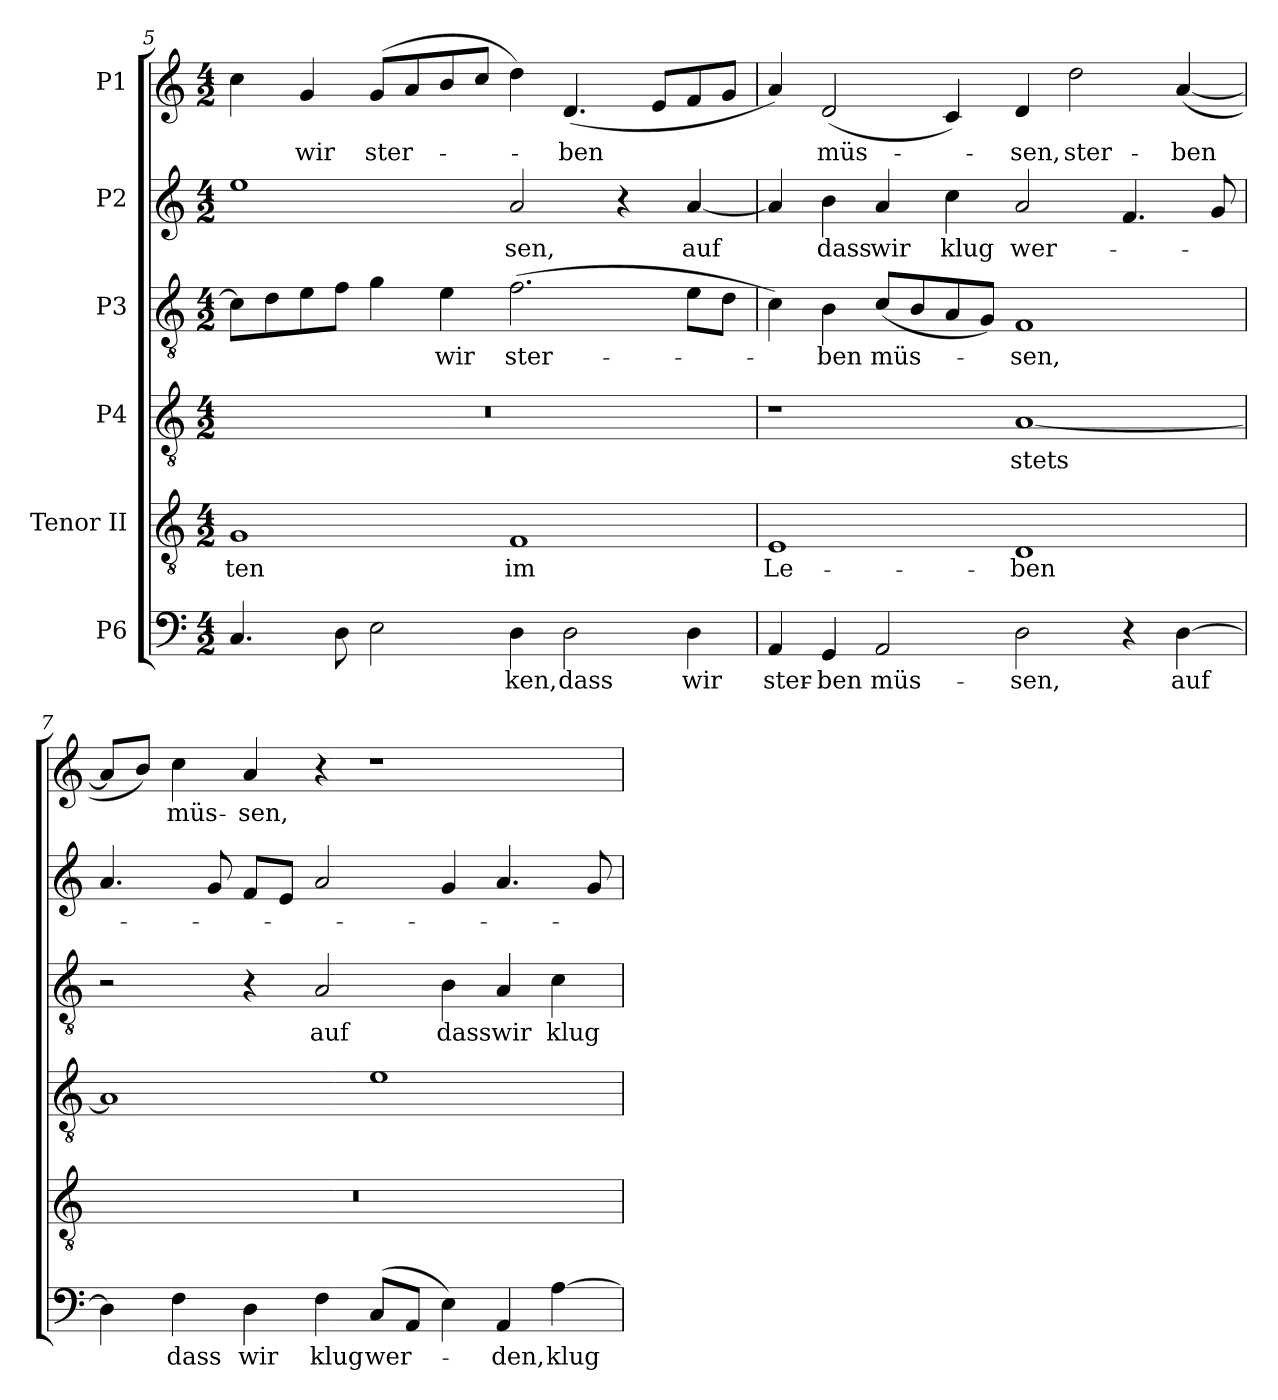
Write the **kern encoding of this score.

**kern	**text	**kern	**text	**kern	**text	**kern	**text	**kern	**text	**kern	**text
*part6	*part6	*part5	*part5	*part4	*part4	*part3	*part3	*part2	*part2	*part1	*part1
*staff6	*staff6	*staff5	*staff5	*staff4	*staff4	*staff3	*staff3	*staff2	*staff2	*staff1	*staff1
*I"P6	*	*I"Tenor II	*	*I"P4	*	*I"P3	*	*I"P2	*	*I"P1	*
*clefF4	*	*clefGv2	*	*clefGv2	*	*clefGv2	*	*clefG2	*	*clefG2	*
*	*	*ITrd7c12	*	*ITrd7c12	*	*ITrd7c12	*	*	*	*	*
*k[]	*	*k[]	*	*k[]	*	*k[]	*	*k[]	*	*k[]	*
*C:	*	*C:	*	*C:	*	*C:	*	*C:	*	*C:	*
*M4/2	*	*M4/2	*	*M4/2	*	*M4/2	*	*M4/2	*	*M4/2	*
=5	=5	=5	=5	=5	=5	=5	=5	=5	=5	=5	=5
!	!	!	!LO:LY:b:color=#000000	!LO:N:vis=1	!	!	!	!	!	!	!
4.Ci/	.	1GGi	-ten	0r	.	8Ci\L]	.	1eei	.	4cci\	.
.	.	.	.	.	.	8Di\	.	.	.	.	.
!	!	!	!	!	!	!	!	!	!	!	!LO:LY:b:color=#000000
.	.	.	.	.	.	8Ei\	.	.	.	4gi/	wir
8Di\	.	.	.	.	.	8Fi\J	.	.	.	.	.
!	!	!	!	!	!	!	!	!	!	!	!LO:LY:b:color=#000000
2Ei\	.	.	.	.	.	4Gi\	.	.	.	(8gi/L	ster-
.	.	.	.	.	.	.	.	.	.	8ai/	.
!	!	!	!	!	!	!	!LO:LY:b:color=#000000	!	!	!	!
.	.	.	.	.	.	4Ei\	wir	.	.	8bi/	.
.	.	.	.	.	.	.	.	.	.	8cci/J	.
!	!LO:LY:b:color=#000000	!	!	!	!	!	!	!	!	!	!
!	!	!	!LO:LY:b:color=#000000	!	!	!	!	!	!	!	!
!	!	!	!	!	!	!	!LO:LY:b:color=#000000	!	!	!	!
!	!	!	!	!	!	!	!	!	!LO:LY:b:color=#000000	!	!
4Di\	-ken,	1FFi	im	.	.	(2.Fi\	ster-	2ai/	-sen,	4ddi\)	.
!	!LO:LY:b:color=#000000	!	!	!	!	!	!	!	!	!	!
!	!	!	!	!	!	!	!	!	!	!	!LO:LY:b:color=#000000
2Di\	dass	.	.	.	.	.	.	.	.	(4.di/	-ben
.	.	.	.	.	.	.	.	4r	.	.	.
.	.	.	.	.	.	.	.	.	.	8ei/L	.
!	!LO:LY:b:color=#000000	!	!	!	!	!	!	!	!	!	!
!	!	!	!	!	!	!	!	!	!LO:LY:b:color=#000000	!	!
4Di\	wir	.	.	.	.	8Ei\L	.	[4ai/	auf	8fi/	.
.	.	.	.	.	.	8Di\J	.	.	.	8gi/J	.
=6	=6	=6	=6	=6	=6	=6	=6	=6	=6	=6	=6
!	!LO:LY:b:color=#000000	!	!	!	!	!	!	!	!	!	!
!	!	!	!LO:LY:b:color=#000000	!	!	!	!	!	!	!	!
4AAi/	ster-	1EEi	Le-	1r	.	4Ci\)	.	4ai/]	.	4ai/)	.
!	!LO:LY:b:color=#000000	!	!	!	!	!	!	!	!	!	!
!	!	!	!	!	!	!	!LO:LY:b:color=#000000	!	!	!	!
!	!	!	!	!	!	!	!	!	!LO:LY:b:color=#000000	!	!
!	!	!	!	!	!	!	!	!	!	!	!LO:LY:b:color=#000000
4GGi/	-ben	.	.	.	.	4BBi\	-ben	4bi\	dass	(2di/	müs-
!	!LO:LY:b:color=#000000	!	!	!	!	!	!	!	!	!	!
!	!	!	!	!	!	!	!LO:LY:b:color=#000000	!	!	!	!
!	!	!	!	!	!	!	!	!	!LO:LY:b:color=#000000	!	!
2AAi/	müs-	.	.	.	.	(8Ci/L	müs-	4ai/	wir	.	.
.	.	.	.	.	.	8BBi/	.	.	.	.	.
!	!	!	!	!	!	!	!	!	!LO:LY:b:color=#000000	!	!
.	.	.	.	.	.	8AAi/	.	4cci\	klug	4ci/)	.
.	.	.	.	.	.	8GGi/J)	.	.	.	.	.
!	!LO:LY:b:color=#000000	!	!	!	!	!	!	!	!	!	!
!	!	!	!LO:LY:b:color=#000000	!	!	!	!	!	!	!	!
!	!	!	!	!	!LO:LY:b:color=#000000	!	!	!	!	!	!
!	!	!	!	!	!	!	!LO:LY:b:color=#000000	!	!	!	!
!	!	!	!	!	!	!	!	!	!LO:LY:b:color=#000000	!	!
!	!	!	!	!	!	!	!	!	!	!	!LO:LY:b:color=#000000
2Di\	-sen,	1DDi	-ben	[1AAi	stets	1FFi	-sen,	2ai/	wer-	4di/	-sen,
!	!	!	!	!	!	!	!	!	!	!	!LO:LY:b:color=#000000
.	.	.	.	.	.	.	.	.	.	2ddi\	ster-
4r	.	.	.	.	.	.	.	4.fi/	.	.	.
!	!LO:LY:b:color=#000000	!	!	!	!	!	!	!	!	!	!
!	!	!	!	!	!	!	!	!	!	!	!LO:LY:b:color=#000000
[4Di\	auf	.	.	.	.	.	.	.	.	([4ai/	-ben
.	.	.	.	.	.	.	.	8gi/	.	.	.
!!LO:LB:g=z
=7	=7	=7	=7	=7	=7	=7	=7	=7	=7	=7	=7
!	!	!LO:N:vis=1	!	!	!	!	!	!	!	!	!
4Di\]	.	0r	.	1AAi]	.	2r	.	4.ai/	.	8ai/L]	.
.	.	.	.	.	.	.	.	.	.	8bi/J)	.
!	!LO:LY:b:color=#000000	!	!	!	!	!	!	!	!	!	!
!	!	!	!	!	!	!	!	!	!	!	!LO:LY:b:color=#000000
4Fi\	dass	.	.	.	.	.	.	.	.	4cci\	müs-
.	.	.	.	.	.	.	.	8gi/	.	.	.
!	!LO:LY:b:color=#000000	!	!	!	!	!	!	!	!	!	!
!	!	!	!	!	!	!	!	!	!	!	!LO:LY:b:color=#000000
4Di\	wir	.	.	.	.	4r	.	8fi/L	.	4ai/	-sen,
.	.	.	.	.	.	.	.	8ei/J	.	.	.
!	!LO:LY:b:color=#000000	!	!	!	!	!	!	!	!	!	!
!	!	!	!	!	!	!	!LO:LY:b:color=#000000	!	!	!	!
4Fi\	klug	.	.	.	.	2AAi/	auf	2ai/	.	4r	.
!	!LO:LY:b:color=#000000	!	!	!	!	!	!	!	!	!	!
(8Ci/L	wer-	.	.	1Ei	.	.	.	.	.	1r	.
8AAi/J	.	.	.	.	.	.	.	.	.	.	.
!	!	!	!	!	!	!	!LO:LY:b:color=#000000	!	!	!	!
4Ei\)	.	.	.	.	.	4BBi\	dass	4gi/	.	.	.
!	!LO:LY:b:color=#000000	!	!	!	!	!	!	!	!	!	!
!	!	!	!	!	!	!	!LO:LY:b:color=#000000	!	!	!	!
4AAi/	-den,	.	.	.	.	4AAi/	wir	4.ai/	.	.	.
!	!LO:LY:b:color=#000000	!	!	!	!	!	!	!	!	!	!
!	!	!	!	!	!	!	!LO:LY:b:color=#000000	!	!	!	!
[4Ai\	klug	.	.	.	.	4Ci\	klug	.	.	.	.
.	.	.	.	.	.	.	.	8gi/	.	.	.
=	=	=	=	=	=	=	=	=	=	=	=
*-	*-	*-	*-	*-	*-	*-	*-	*-	*-	*-	*-
